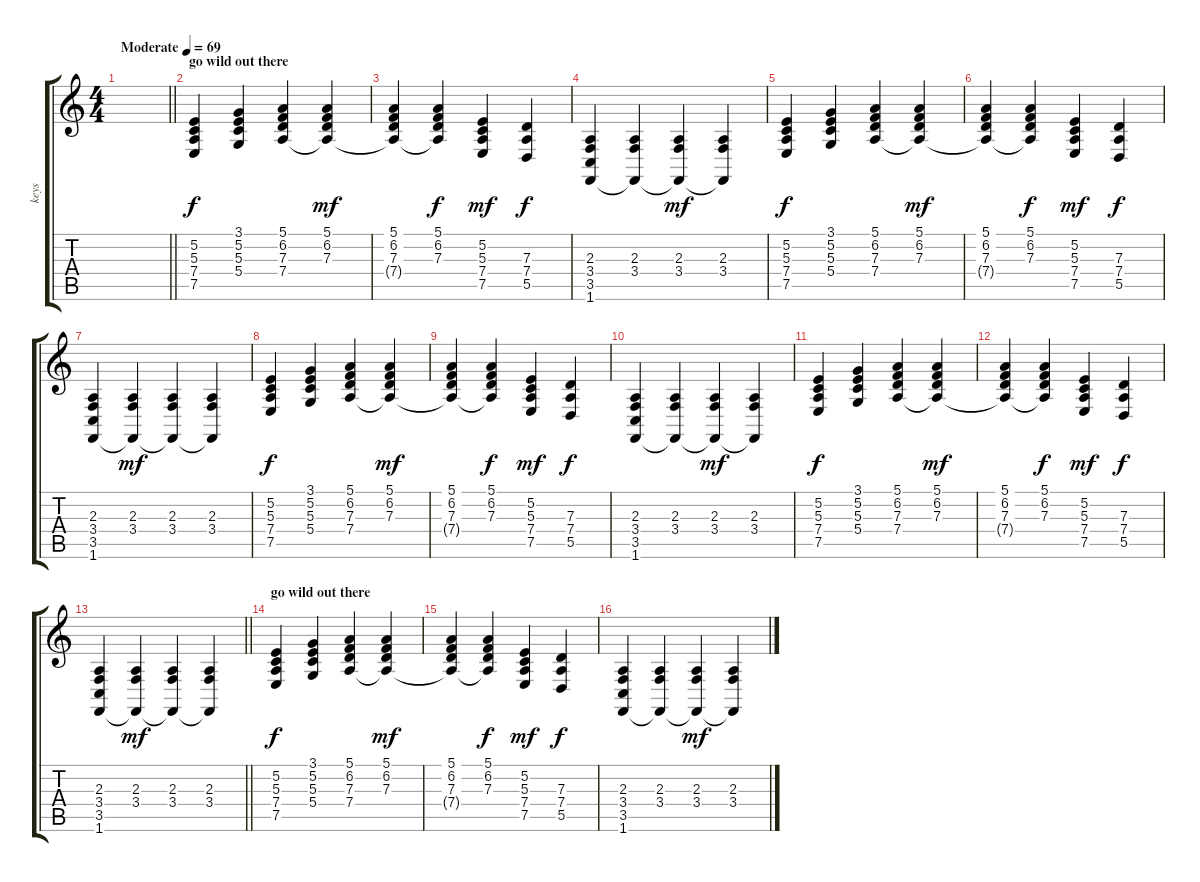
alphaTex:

\track ("keys" "keys") {instrument acousticgrandpiano}
\staff {score tabs}
\tuning (E4 B3 G3 D3 A2 E2) {hide}
\ts (4 4)
\tempo (69 "Moderate")
\clef g2
\barLineRight lightlight
\ks c
|
\section ("" "go wild out there")
(5.2 5.3 7.4 7.5).4 (3.1 5.2 5.3 5.4).4 (5.1 6.2 7.3 7.4).4 (5.1 6.2 7.3 7.4{t}).4{dy mf} |
(5.1 6.2 7.3 7.4{t}).4 (5.1 6.2 7.3 7.4{t}).4{dy f} (5.2 5.3 7.4 7.5).4{dy mf} (7.3 7.4 5.5).4{dy f} |
(2.3 3.4 3.5 1.6).4 (2.3 3.4 1.6{t}).4 (2.3 3.4 1.6{t}).4{dy mf} (2.3 3.4 1.6{t}).4 |
(5.2 5.3 7.4 7.5).4{dy f} (3.1 5.2 5.3 5.4).4 (5.1 6.2 7.3 7.4).4 (5.1 6.2 7.3 7.4{t}).4{dy mf} |
(5.1 6.2 7.3 7.4{t}).4 (5.1 6.2 7.3 7.4{t}).4{dy f} (5.2 5.3 7.4 7.5).4{dy mf} (7.3 7.4 5.5).4{dy f} |
(2.3 3.4 3.5 1.6).4 (2.3 3.4 1.6{t}).4{dy mf} (2.3 3.4 1.6{t}).4 (2.3 3.4 1.6{t}).4 |
(5.2 5.3 7.4 7.5).4{dy f} (3.1 5.2 5.3 5.4).4 (5.1 6.2 7.3 7.4).4 (5.1 6.2 7.3 7.4{t}).4{dy mf} |
(5.1 6.2 7.3 7.4{t}).4 (5.1 6.2 7.3 7.4{t}).4{dy f} (5.2 5.3 7.4 7.5).4{dy mf} (7.3 7.4 5.5).4{dy f} |
(2.3 3.4 3.5 1.6).4 (2.3 3.4 1.6{t}).4 (2.3 3.4 1.6{t}).4{dy mf} (2.3 3.4 1.6{t}).4 |
(5.2 5.3 7.4 7.5).4{dy f} (3.1 5.2 5.3 5.4).4 (5.1 6.2 7.3 7.4).4 (5.1 6.2 7.3 7.4{t}).4{dy mf} |
(5.1 6.2 7.3 7.4{t}).4 (5.1 6.2 7.3 7.4{t}).4{dy f} (5.2 5.3 7.4 7.5).4{dy mf} (7.3 7.4 5.5).4{dy f} |
\barLineRight lightlight
(2.3 3.4 3.5 1.6).4 (2.3 3.4 1.6{t}).4{dy mf} (2.3 3.4 1.6{t}).4 (2.3 3.4 1.6{t}).4 |
\section ("" "go wild out there")
(5.2 5.3 7.4 7.5).4{dy f} (3.1 5.2 5.3 5.4).4 (5.1 6.2 7.3 7.4).4 (5.1 6.2 7.3 7.4{t}).4{dy mf} |
(5.1 6.2 7.3 7.4{t}).4 (5.1 6.2 7.3 7.4{t}).4{dy f} (5.2 5.3 7.4 7.5).4{dy mf} (7.3 7.4 5.5).4{dy f} |
(2.3 3.4 3.5 1.6).4 (2.3 3.4 1.6{t}).4 (2.3 3.4 1.6{t}).4{dy mf} (2.3 3.4 1.6{t}).4
